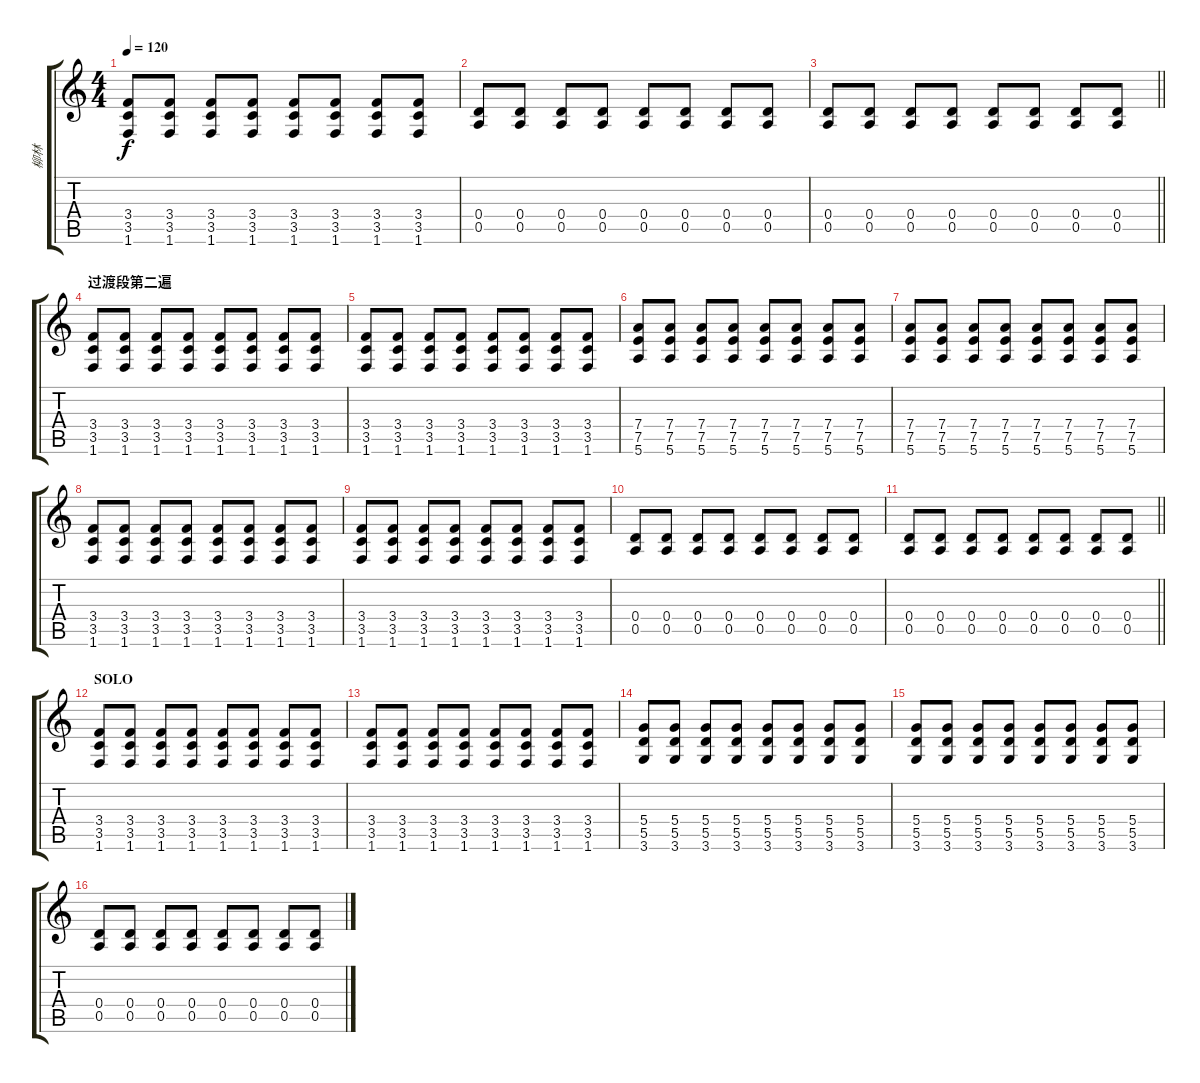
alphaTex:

\track ("柳林" "柳林") {instrument distortionguitar}
\staff {score tabs}
\tuning (E4 B3 G3 D3 A2 E2) {hide}
\ts (4 4)
\tempo 120
\clef g2
\ks c
(3.4 3.5 1.6).8{dy f} (3.4 3.5 1.6).8 (3.4 3.5 1.6).8 (3.4 3.5 1.6).8 (3.4 3.5 1.6).8 (3.4 3.5 1.6).8 (3.4 3.5 1.6).8 (3.4 3.5 1.6).8 |
(0.4 0.5).8 (0.4 0.5).8 (0.4 0.5).8 (0.4 0.5).8 (0.4 0.5).8 (0.4 0.5).8 (0.4 0.5).8 (0.4 0.5).8 |
\barLineRight lightlight
(0.4 0.5).8 (0.4 0.5).8 (0.4 0.5).8 (0.4 0.5).8 (0.4 0.5).8 (0.4 0.5).8 (0.4 0.5).8 (0.4 0.5).8 |
\section ("" "过渡段第二遍")
(3.4 3.5 1.6).8 (3.4 3.5 1.6).8 (3.4 3.5 1.6).8 (3.4 3.5 1.6).8 (3.4 3.5 1.6).8 (3.4 3.5 1.6).8 (3.4 3.5 1.6).8 (3.4 3.5 1.6).8 |
(3.4 3.5 1.6).8 (3.4 3.5 1.6).8 (3.4 3.5 1.6).8 (3.4 3.5 1.6).8 (3.4 3.5 1.6).8 (3.4 3.5 1.6).8 (3.4 3.5 1.6).8 (3.4 3.5 1.6).8 |
(7.4 7.5 5.6).8 (7.4 7.5 5.6).8 (7.4 7.5 5.6).8 (7.4 7.5 5.6).8 (7.4 7.5 5.6).8 (7.4 7.5 5.6).8 (7.4 7.5 5.6).8 (7.4 7.5 5.6).8 |
(7.4 7.5 5.6).8 (7.4 7.5 5.6).8 (7.4 7.5 5.6).8 (7.4 7.5 5.6).8 (7.4 7.5 5.6).8 (7.4 7.5 5.6).8 (7.4 7.5 5.6).8 (7.4 7.5 5.6).8 |
(3.4 3.5 1.6).8 (3.4 3.5 1.6).8 (3.4 3.5 1.6).8 (3.4 3.5 1.6).8 (3.4 3.5 1.6).8 (3.4 3.5 1.6).8 (3.4 3.5 1.6).8 (3.4 3.5 1.6).8 |
(3.4 3.5 1.6).8 (3.4 3.5 1.6).8 (3.4 3.5 1.6).8 (3.4 3.5 1.6).8 (3.4 3.5 1.6).8 (3.4 3.5 1.6).8 (3.4 3.5 1.6).8 (3.4 3.5 1.6).8 |
(0.4 0.5).8 (0.4 0.5).8 (0.4 0.5).8 (0.4 0.5).8 (0.4 0.5).8 (0.4 0.5).8 (0.4 0.5).8 (0.4 0.5).8 |
\barLineRight lightlight
(0.4 0.5).8 (0.4 0.5).8 (0.4 0.5).8 (0.4 0.5).8 (0.4 0.5).8 (0.4 0.5).8 (0.4 0.5).8 (0.4 0.5).8 |
\section ("" "SOLO")
(3.4 3.5 1.6).8 (3.4 3.5 1.6).8 (3.4 3.5 1.6).8 (3.4 3.5 1.6).8 (3.4 3.5 1.6).8 (3.4 3.5 1.6).8 (3.4 3.5 1.6).8 (3.4 3.5 1.6).8 |
(3.4 3.5 1.6).8 (3.4 3.5 1.6).8 (3.4 3.5 1.6).8 (3.4 3.5 1.6).8 (3.4 3.5 1.6).8 (3.4 3.5 1.6).8 (3.4 3.5 1.6).8 (3.4 3.5 1.6).8 |
(5.4 5.5 3.6).8 (5.4 5.5 3.6).8 (5.4 5.5 3.6).8 (5.4 5.5 3.6).8 (5.4 5.5 3.6).8 (5.4 5.5 3.6).8 (5.4 5.5 3.6).8 (5.4 5.5 3.6).8 |
(5.4 5.5 3.6).8 (5.4 5.5 3.6).8 (5.4 5.5 3.6).8 (5.4 5.5 3.6).8 (5.4 5.5 3.6).8 (5.4 5.5 3.6).8 (5.4 5.5 3.6).8 (5.4 5.5 3.6).8 |
(0.4 0.5).8 (0.4 0.5).8 (0.4 0.5).8 (0.4 0.5).8 (0.4 0.5).8 (0.4 0.5).8 (0.4 0.5).8 (0.4 0.5).8
